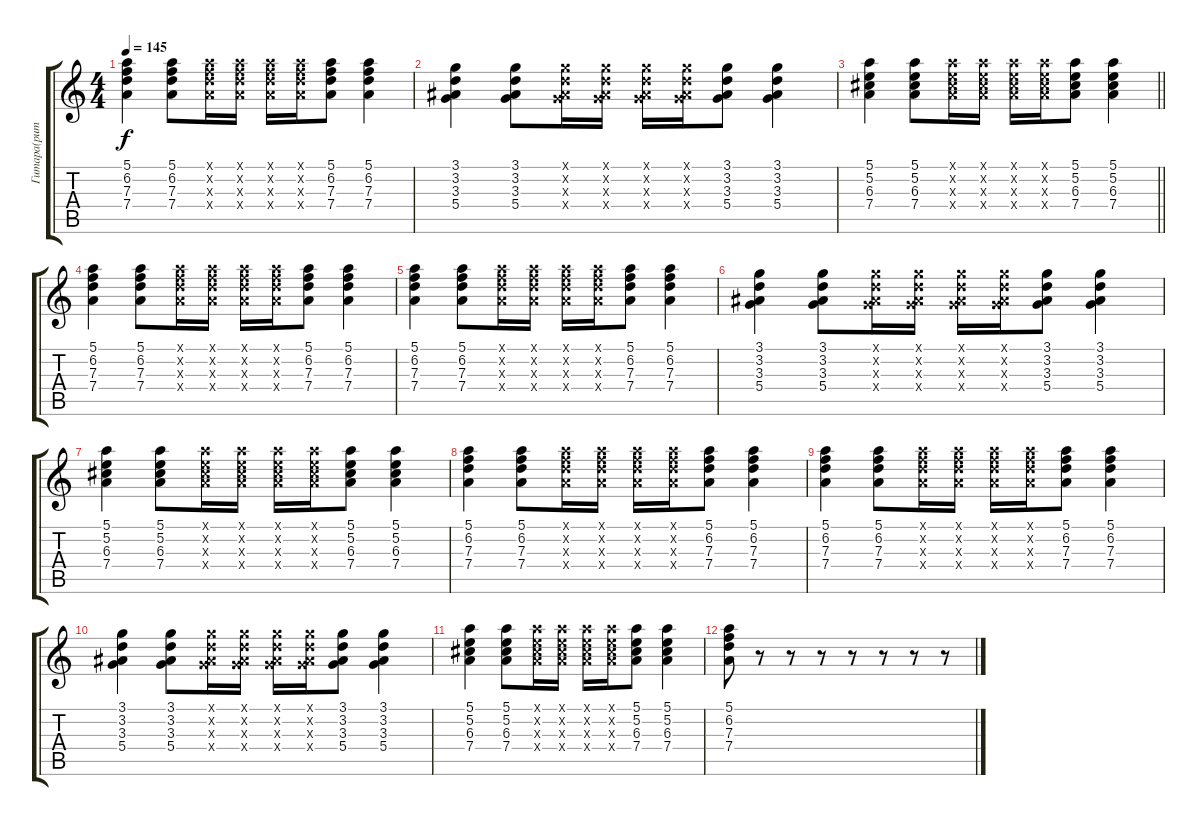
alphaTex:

\track ("Гитара(ритм)" "Гитара(рит") {instrument acousticguitarsteel}
\staff {score tabs}
\tuning (E4 B3 G3 D3 A2 E2) {hide}
\ts (4 4)
\tempo 145
\clef g2
\ks c
(5.1 6.2 7.3 7.4).4{dy f} (5.1 6.2 7.3 7.4).8 (5.1{x} 6.2{x} 7.3{x} 7.4{x}).16 (5.1{x} 6.2{x} 7.3{x} 7.4{x}).16 (5.1{x} 6.2{x} 7.3{x} 7.4{x}).16 (5.1{x} 6.2{x} 7.3{x} 7.4{x}).16 (5.1 6.2 7.3 7.4).8 (5.1 6.2 7.3 7.4).4 |
(3.1 3.2 3.3 5.4).4 (3.1 3.2 3.3 5.4).8 (3.1{x} 3.2{x} 3.3{x} 5.4{x}).16 (3.1{x} 3.2{x} 3.3{x} 5.4{x}).16 (3.1{x} 3.2{x} 3.3{x} 5.4{x}).16 (3.1{x} 3.2{x} 3.3{x} 5.4{x}).16 (3.1 3.2 3.3 5.4).8 (3.1 3.2 3.3 5.4).4 |
\barLineRight lightlight
(5.1 5.2 6.3 7.4).4 (5.1 5.2 6.3 7.4).8 (5.1{x} 5.2{x} 6.3{x} 7.4{x}).16 (5.1{x} 5.2{x} 6.3{x} 7.4{x}).16 (5.1{x} 5.2{x} 6.3{x} 7.4{x}).16 (5.1{x} 5.2{x} 6.3{x} 7.4{x}).16 (5.1 5.2 6.3 7.4).8 (5.1 5.2 6.3 7.4).4 |
(5.1 6.2 7.3 7.4).4 (5.1 6.2 7.3 7.4).8 (5.1{x} 6.2{x} 7.3{x} 7.4{x}).16 (5.1{x} 6.2{x} 7.3{x} 7.4{x}).16 (5.1{x} 6.2{x} 7.3{x} 7.4{x}).16 (5.1{x} 6.2{x} 7.3{x} 7.4{x}).16 (5.1 6.2 7.3 7.4).8 (5.1 6.2 7.3 7.4).4 |
(5.1 6.2 7.3 7.4).4 (5.1 6.2 7.3 7.4).8 (5.1{x} 6.2{x} 7.3{x} 7.4{x}).16 (5.1{x} 6.2{x} 7.3{x} 7.4{x}).16 (5.1{x} 6.2{x} 7.3{x} 7.4{x}).16 (5.1{x} 6.2{x} 7.3{x} 7.4{x}).16 (5.1 6.2 7.3 7.4).8 (5.1 6.2 7.3 7.4).4 |
(3.1 3.2 3.3 5.4).4 (3.1 3.2 3.3 5.4).8 (3.1{x} 3.2{x} 3.3{x} 5.4{x}).16 (3.1{x} 3.2{x} 3.3{x} 5.4{x}).16 (3.1{x} 3.2{x} 3.3{x} 5.4{x}).16 (3.1{x} 3.2{x} 3.3{x} 5.4{x}).16 (3.1 3.2 3.3 5.4).8 (3.1 3.2 3.3 5.4).4 |
(5.1 5.2 6.3 7.4).4 (5.1 5.2 6.3 7.4).8 (5.1{x} 5.2{x} 6.3{x} 7.4{x}).16 (5.1{x} 5.2{x} 6.3{x} 7.4{x}).16 (5.1{x} 5.2{x} 6.3{x} 7.4{x}).16 (5.1{x} 5.2{x} 6.3{x} 7.4{x}).16 (5.1 5.2 6.3 7.4).8 (5.1 5.2 6.3 7.4).4 |
(5.1 6.2 7.3 7.4).4 (5.1 6.2 7.3 7.4).8 (5.1{x} 6.2{x} 7.3{x} 7.4{x}).16 (5.1{x} 6.2{x} 7.3{x} 7.4{x}).16 (5.1{x} 6.2{x} 7.3{x} 7.4{x}).16 (5.1{x} 6.2{x} 7.3{x} 7.4{x}).16 (5.1 6.2 7.3 7.4).8 (5.1 6.2 7.3 7.4).4 |
(5.1 6.2 7.3 7.4).4 (5.1 6.2 7.3 7.4).8 (5.1{x} 6.2{x} 7.3{x} 7.4{x}).16 (5.1{x} 6.2{x} 7.3{x} 7.4{x}).16 (5.1{x} 6.2{x} 7.3{x} 7.4{x}).16 (5.1{x} 6.2{x} 7.3{x} 7.4{x}).16 (5.1 6.2 7.3 7.4).8 (5.1 6.2 7.3 7.4).4 |
(3.1 3.2 3.3 5.4).4 (3.1 3.2 3.3 5.4).8 (3.1{x} 3.2{x} 3.3{x} 5.4{x}).16 (3.1{x} 3.2{x} 3.3{x} 5.4{x}).16 (3.1{x} 3.2{x} 3.3{x} 5.4{x}).16 (3.1{x} 3.2{x} 3.3{x} 5.4{x}).16 (3.1 3.2 3.3 5.4).8 (3.1 3.2 3.3 5.4).4 |
(5.1 5.2 6.3 7.4).4 (5.1 5.2 6.3 7.4).8 (5.1{x} 5.2{x} 6.3{x} 7.4{x}).16 (5.1{x} 5.2{x} 6.3{x} 7.4{x}).16 (5.1{x} 5.2{x} 6.3{x} 7.4{x}).16 (5.1{x} 5.2{x} 6.3{x} 7.4{x}).16 (5.1 5.2 6.3 7.4).8 (5.1 5.2 6.3 7.4).4 |
(5.1 6.2 7.3 7.4).8 r.8 r.8 r.8 r.8 r.8 r.8 r.8
